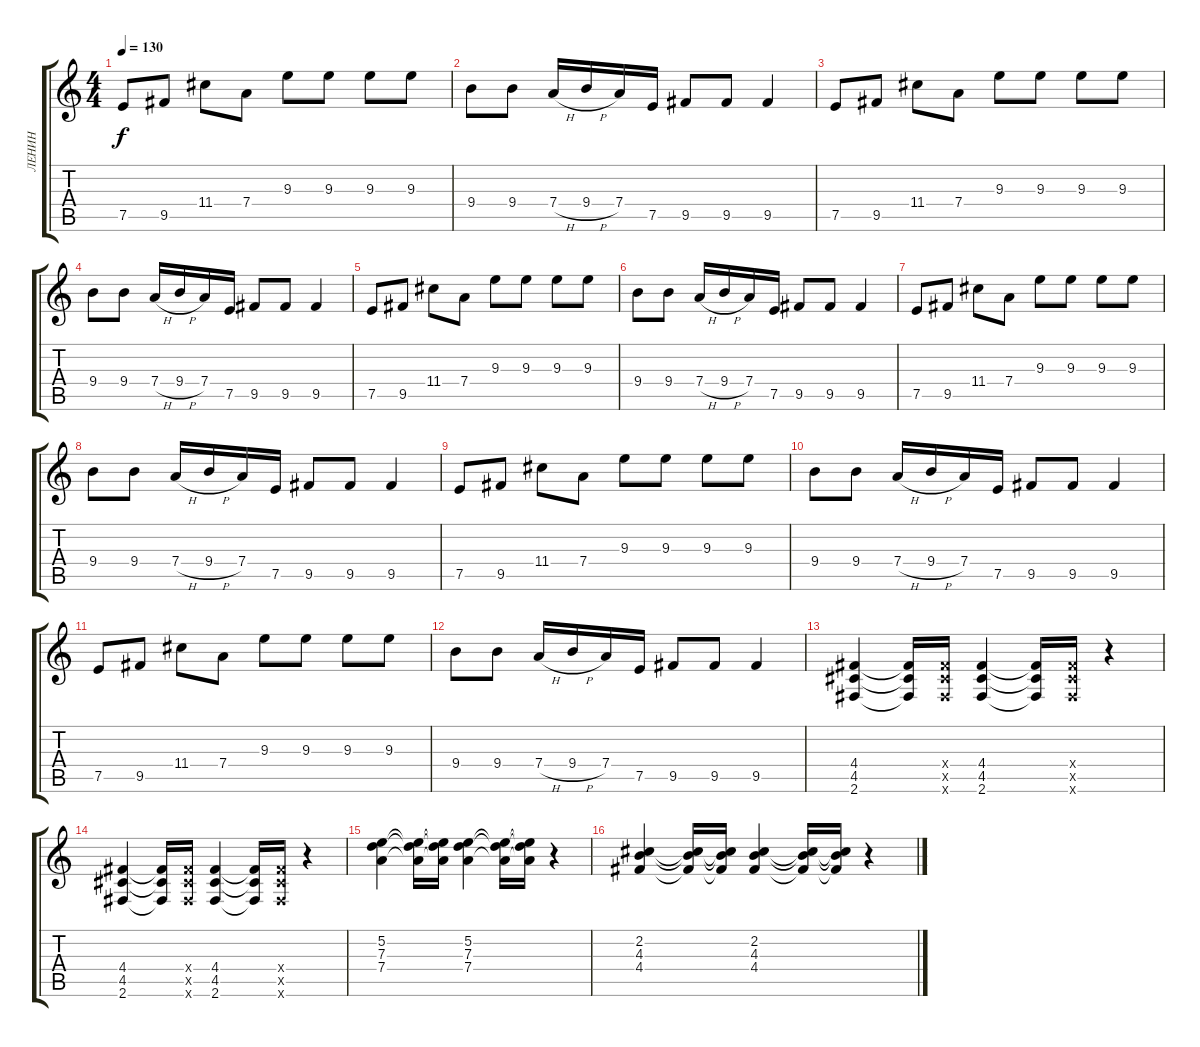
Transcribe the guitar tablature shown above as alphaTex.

\track ("ЛЕНИН" "ЛЕНИН") {instrument distortionguitar}
\staff {score tabs}
\tuning (E4 B3 G3 D3 A2 E2) {hide}
\ts (4 4)
\tempo 130
\clef g2
\ks c
7.5.8{dy f instrument distortionguitar} 9.5.8 11.4.8 7.4.8 9.3.8 9.3.8 9.3.8 9.3.8 |
9.4.8 9.4.8 7.4{h}.16 9.4{h}.16 7.4.16 7.5.16 9.5.8 9.5.8 9.5.4 |
7.5.8 9.5.8 11.4.8 7.4.8 9.3.8 9.3.8 9.3.8 9.3.8 |
9.4.8 9.4.8 7.4{h}.16 9.4{h}.16 7.4.16 7.5.16 9.5.8 9.5.8 9.5.4 |
7.5.8 9.5.8 11.4.8 7.4.8 9.3.8 9.3.8 9.3.8 9.3.8 |
9.4.8 9.4.8 7.4{h}.16 9.4{h}.16 7.4.16 7.5.16 9.5.8 9.5.8 9.5.4 |
7.5.8 9.5.8 11.4.8 7.4.8 9.3.8 9.3.8 9.3.8 9.3.8 |
9.4.8 9.4.8 7.4{h}.16 9.4{h}.16 7.4.16 7.5.16 9.5.8 9.5.8 9.5.4 |
7.5.8 9.5.8 11.4.8 7.4.8 9.3.8 9.3.8 9.3.8 9.3.8 |
9.4.8 9.4.8 7.4{h}.16 9.4{h}.16 7.4.16 7.5.16 9.5.8 9.5.8 9.5.4 |
7.5.8 9.5.8 11.4.8 7.4.8 9.3.8 9.3.8 9.3.8 9.3.8 |
9.4.8 9.4.8 7.4{h}.16 9.4{h}.16 7.4.16 7.5.16 9.5.8 9.5.8 9.5.4 |
(4.4 4.5 2.6).4 (4.4{t} 4.5{t} 2.6{t}).16 (4.4{x} 4.5{x} 2.6{x}).16 (4.4 4.5 2.6).4 (4.4{t} 4.5{t} 2.6{t}).16 (4.4{x} 4.5{x} 2.6{x}).16 r.4 |
(4.4 4.5 2.6).4 (4.4{t} 4.5{t} 2.6{t}).16 (4.4{x} 4.5{x} 2.6{x}).16 (4.4 4.5 2.6).4 (4.4{t} 4.5{t} 2.6{t}).16 (4.4{x} 4.5{x} 2.6{x}).16 r.4 |
(5.2 7.3 7.4).4 (5.2{t} 7.3{t} 7.4{t}).16 (5.2{t} 7.3{t} 7.4{t}).16 (5.2 7.3 7.4).4 (5.2{t} 7.3{t} 7.4{t}).16 (5.2{t} 7.3{t} 7.4{t}).16 r.4 |
(2.2 4.3 4.4).4 (2.2{t} 4.3{t} 4.4{t}).16 (2.2{t} 4.3{t} 4.4{t}).16 (2.2 4.3 4.4).4 (2.2{t} 4.3{t} 4.4{t}).16 (2.2{t} 4.3{t} 4.4{t}).16 r.4
